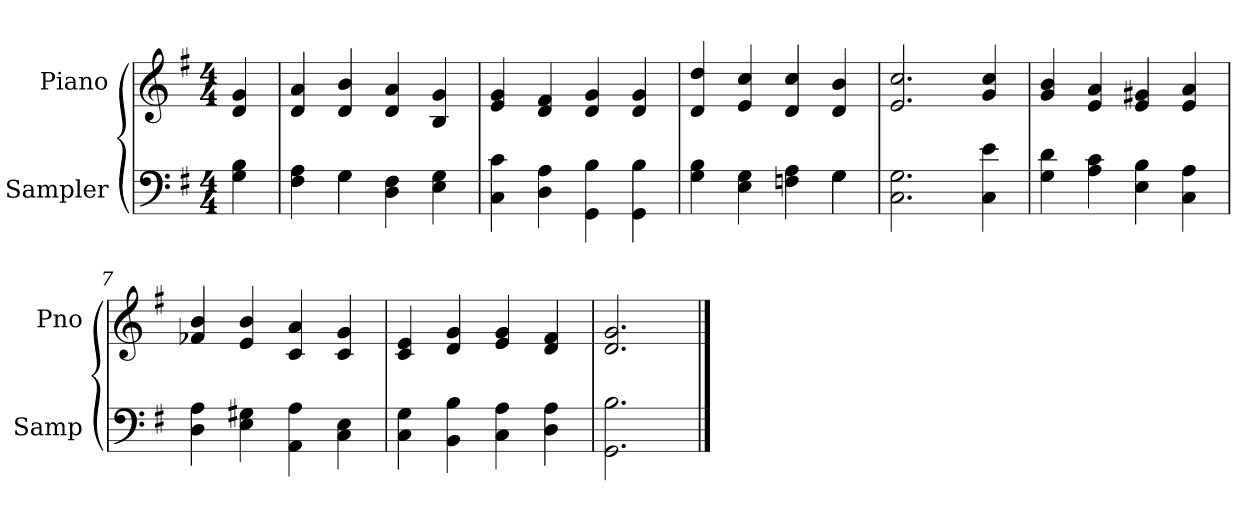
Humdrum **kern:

**kern	**kern
*part2	*part1
*staff2	*staff1
*I"Sampler	*I"Piano
*I'Samp	*I'Pno
*clefF4	*clefG2
*k[f#]	*k[f#]
*G:	*G:
*M4/4	*M4/4
=1	=1
4G 4B	4d 4g
=2	=2
*^	*
4F# 4A	4ryy	4d 4a
4G\	4G	4d 4b
4D 4F#	2ryy	4d 4a
4E 4G	.	4B 4g
*v	*v	*
=3	=3
4C 4c	4e 4g
4D 4A	4d 4f#
4GG 4B	4d 4g
4GG 4B	4d 4g
=4	=4
*^	*
4G 4B	2.ryy	4d 4dd
4E 4G	.	4e 4cc
4Fn 4A	.	4d 4cc
4G\	4G	4d 4b
*v	*v	*
=5	=5
2.C 2.G	2.e 2.cc
4C 4e	4g 4cc
=6	=6
4G 4d	4g 4b
4A 4c	4e 4a
4E 4B	4e 4g#X
4C 4A	4e 4a
=7	=7
4D 4A	4f-X 4b
4E 4G#X	4e 4b
4AA 4A	4c 4a
4C 4E	4c 4g
=8	=8
4C 4G	4c 4e
4BB 4B	4d 4g
4C 4A	4e 4g
4D 4A	4d 4f#
=9	=9
2.GG 2.B	2.d 2.g
==	==
*-	*-
